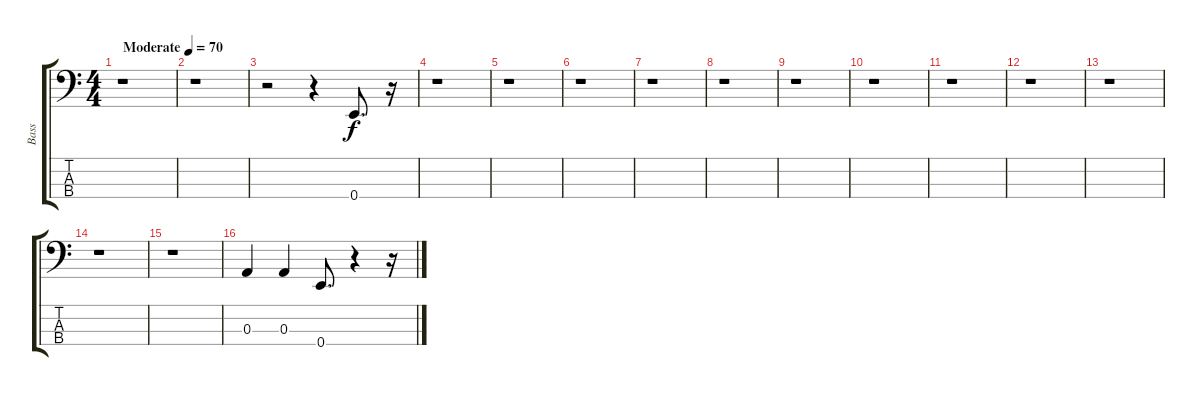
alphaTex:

\track ("Bass" "Bass") {instrument electricbassfinger}
\staff {score tabs}
\tuning (G2 D2 A1 E1) {hide}
\ts (4 4)
\tempo (70 "Moderate")
\clef f4
\ks c
r.1{dy f instrument electricbassfinger} |
r.1 |
r.2 r.4 0.4.8{d} r.16 |
r.1 |
r.1 |
r.1 |
r.1 |
r.1 |
r.1 |
r.1 |
r.1 |
r.1 |
r.1 |
r.1 |
r.1 |
0.3.4 0.3.4 0.4.8{d} r.4 r.16
